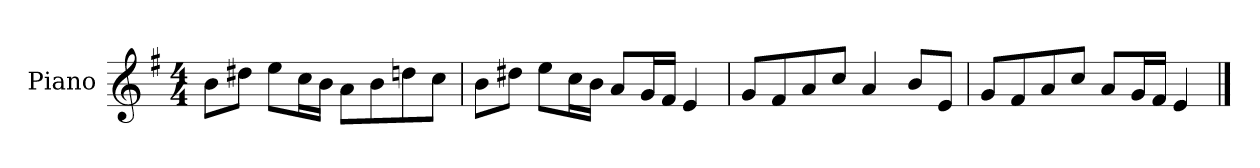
**kern
*part1
*staff1
*I"Piano
*I'P-no
*clefG2
*k[f#]
*M4/4
*MM90
=1
8b\L
8dd#X\J
8ee\L
16cc\L
16b\JJ
8a\L
8b\
8ddn\
8cc\J
=2
8b\L
8dd#X\J
8ee\L
16cc\L
16b\JJ
8a/L
16g/L
16f#/JJ
4e/
=3
8g/L
8f#/
8a/
8cc/J
4a/
8b/L
8e/J
=4
8g/L
8f#/
8a/
8cc/J
8a/L
16g/L
16f#/JJ
4e/
==
*-
